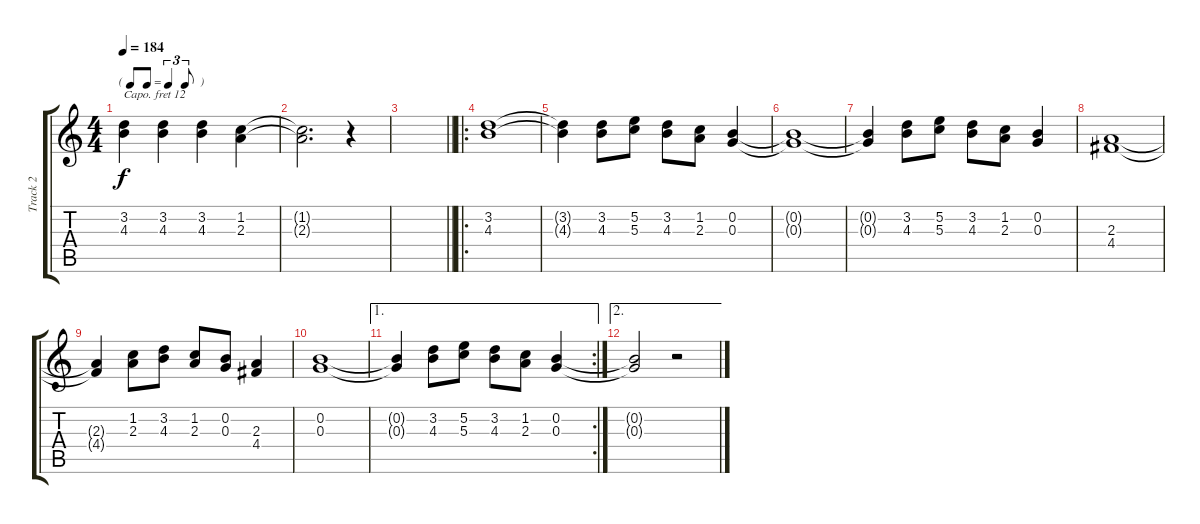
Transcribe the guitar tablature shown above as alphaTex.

\track ("Track 2" "Track 2") {instrument harmonica}
\staff {score tabs}
\capo 12
\tuning (E4 B3 G3 D3 A2 E2) {hide}
\ts (4 4)
\tf triplet8th
\tempo 184
\clef g2
\ks c
(3.2 4.3).4{dy f} (3.2 4.3).4 (3.2 4.3).4 (1.2 2.3).4 |
(1.2{t} 2.3{t}).2{d} r.4 |
\barLineRight lightlight
|
\ro
(3.2 4.3).1 |
(3.2{t} 4.3{t}).4 (3.2 4.3).8 (5.2 5.3).8 (3.2 4.3).8 (1.2 2.3).8 (0.2 0.3).4 |
(0.2{t} 0.3{t}).1 |
(0.2{t} 0.3{t}).4 (3.2 4.3).8 (5.2 5.3).8 (3.2 4.3).8 (1.2 2.3).8 (0.2 0.3).4 |
(2.3 4.4).1 |
(2.3{t} 4.4{t}).4 (1.2 2.3).8 (3.2 4.3).8 (1.2 2.3).8 (0.2 0.3).8 (2.3 4.4).4 |
(0.2 0.3).1 |
\ae 1
\rc 2
(0.2{t} 0.3{t}).4 (3.2 4.3).8 (5.2 5.3).8 (3.2 4.3).8 (1.2 2.3).8 (0.2 0.3).4 |
\ae 2
(0.2{t} 0.3{t}).2 r.2
